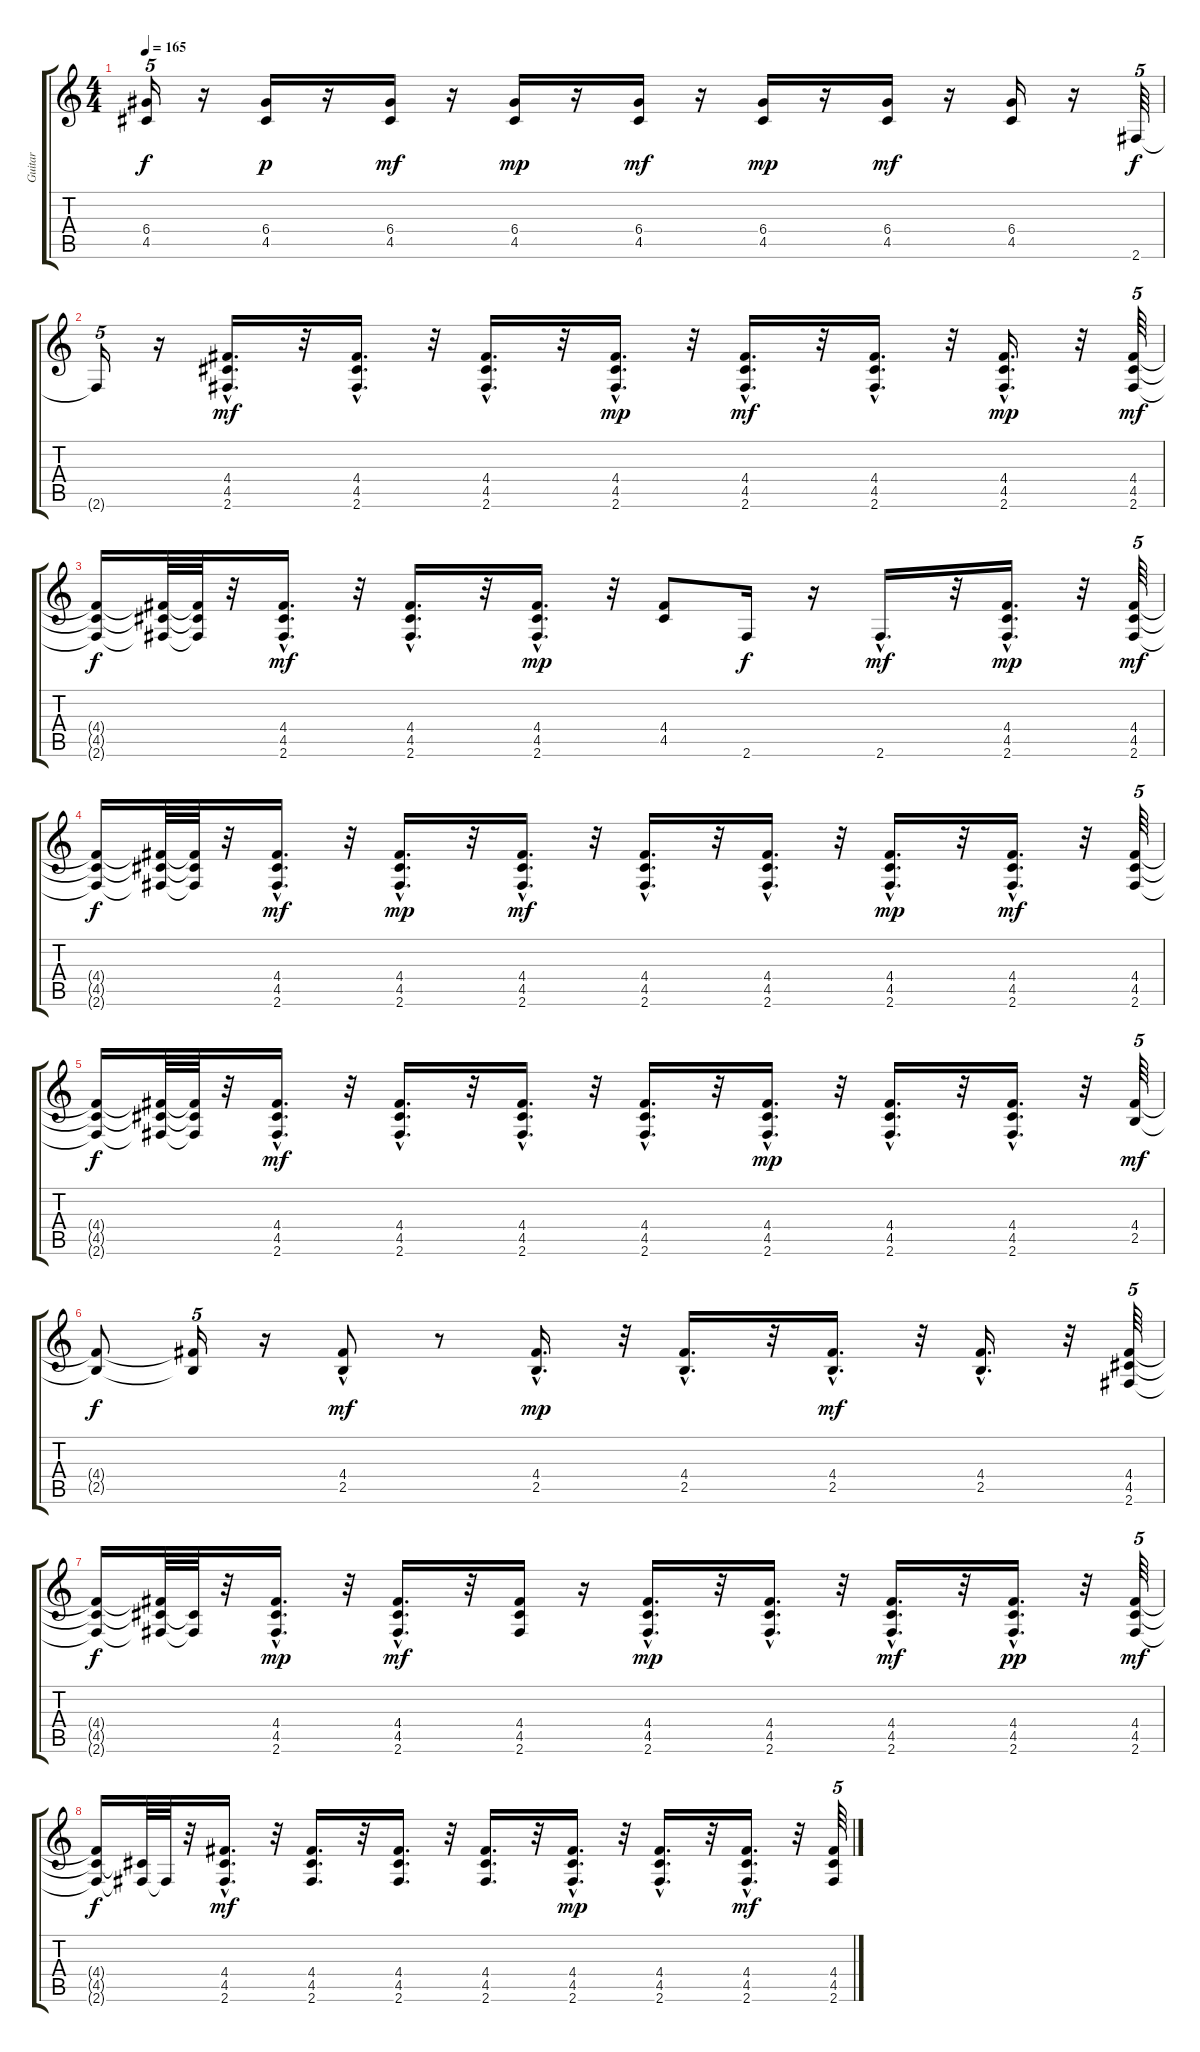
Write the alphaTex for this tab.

\track ("Guitar" "Guitar") {instrument distortionguitar}
\staff {score tabs}
\tuning (E4 B3 G3 D3 A2 E2) {hide}
\ts (4 4)
\tempo 165
\clef g2
\ks c
(6.4{t} 4.5{t}).16{tu (5 4) dy f} r.16 (6.4 4.5).16{dy p} r.16 (6.4 4.5).16{dy mf} r.16 (6.4 4.5).16{dy mp} r.16 (6.4 4.5).16{dy mf} r.16 (6.4 4.5).16{dy mp} r.16 (6.4 4.5).16{dy mf} r.16 (6.4 4.5).16 r.16 2.6.64{tu (5 4) dy f} |
2.6{t}.16{tu (5 4)} r.16 (4.4{hac} 4.5{hac} 2.6{hac}).16{d dy mf} r.32 (4.4{hac} 4.5{hac} 2.6{hac}).16{d} r.32 (4.4{hac} 4.5 2.6).16{d} r.32 (4.4{hac} 4.5{hac} 2.6{hac}).16{d dy mp} r.32 (4.4{hac} 4.5{hac} 2.6{hac}).16{d dy mf} r.32 (4.4{hac} 4.5{hac} 2.6{hac}).16{d} r.32 (4.4{hac} 4.5{hac} 2.6{hac}).16{d dy mp} r.32 (4.4 4.5 2.6).64{tu (5 4) dy mf} |
(4.4{t} 4.5{t} 2.6{t}).16{dy f} (4.4{t} 4.5{t} 2.6{t}).64 (4.4{t} 4.5{t} 2.6{t}).64 r.32 (4.4{hac} 4.5{hac} 2.6{hac}).16{d dy mf} r.32 (4.4{hac} 4.5{hac} 2.6{hac}).16{d} r.32 (4.4{hac} 4.5{hac} 2.6{hac}).16{d dy mp} r.32 (4.4 4.5).8 2.6.16{dy f} r.16 2.6{hac}.16{d dy mf} r.32 (4.4{hac} 4.5{hac} 2.6{hac}).16{d dy mp} r.32 (4.4 4.5 2.6).64{tu (5 4) dy mf} |
(4.4{t} 4.5{t} 2.6{t}).16{dy f} (4.4{t} 4.5{t} 2.6{t}).64 (4.4{t} 4.5{t} 2.6{t}).64 r.32 (4.4{hac} 4.5{hac} 2.6{hac}).16{d dy mf} r.32 (4.4{hac} 4.5{hac} 2.6{hac}).16{d dy mp} r.32 (4.4{hac} 4.5{hac} 2.6{hac}).16{d dy mf} r.32 (4.4{hac} 4.5{hac} 2.6{hac}).16{d} r.32 (4.4{hac} 4.5{hac} 2.6{hac}).16{d} r.32 (4.4{hac} 4.5{hac} 2.6{hac}).16{d dy mp} r.32 (4.4{hac} 4.5{hac} 2.6{hac}).16{d dy mf} r.32 (4.4 4.5 2.6).64{tu (5 4)} |
(4.4{t} 4.5{t} 2.6{t}).16{dy f} (4.4{t} 4.5{t} 2.6{t}).64 (4.4{t} 4.5{t} 2.6{t}).64 r.32 (4.4{hac} 4.5{hac} 2.6{hac}).16{d dy mf} r.32 (4.4{hac} 4.5{hac} 2.6{hac}).16{d} r.32 (4.4{hac} 4.5{hac} 2.6{hac}).16{d} r.32 (4.4{hac} 4.5{hac} 2.6{hac}).16{d} r.32 (4.4{hac} 4.5{hac} 2.6{hac}).16{d dy mp} r.32 (4.4{hac} 4.5{hac} 2.6{hac}).16{d} r.32 (4.4{hac} 4.5{hac} 2.6{hac}).16{d} r.32 (4.4 2.5).64{tu (5 4) dy mf} |
(4.4{t} 2.5{t}).8{dy f} (4.4{t} 2.5{t}).16{tu (5 4)} r.16 (4.4{hac} 2.5).8{dy mf} r.8 (4.4{hac} 2.5{hac}).16{d dy mp} r.32 (4.4{hac} 2.5{hac}).16{d} r.32 (4.4{hac} 2.5{hac}).16{d dy mf} r.32 (4.4{hac} 2.5{hac}).16{d} r.32 (4.4 4.5 2.6).64{tu (5 4)} |
(4.4{t} 4.5{t} 2.6{t}).16{dy f} (4.4{t} 4.5{t} 2.6{t}).64 (4.5{t} 2.6{t}).64 r.32 (4.4{hac} 4.5{hac} 2.6{hac}).16{d dy mp} r.32 (4.4 4.5 2.6{hac}).16{d dy mf} r.32 (4.4 4.5 2.6).16 r.16 (4.4{hac} 4.5{hac} 2.6{hac}).16{d dy mp} r.32 (4.4{hac} 4.5{hac} 2.6{hac}).16{d} r.32 (4.4 4.5{hac} 2.6{hac}).16{d dy mf} r.32 (4.4 4.5 2.6{hac}).16{d dy pp} r.32 (4.4 4.5 2.6).64{tu (5 4) dy mf} |
(4.4{t} 4.5{t} 2.6{t}).16{dy f} (4.5{t} 2.6{t}).64 2.6{t}.64 r.32 (4.4 4.5 2.6{hac}).16{d dy mf} r.32 (4.4 4.5 2.6).16{d} r.32 (4.4 4.5 2.6).16{d} r.32 (4.4 4.5 2.6).16{d} r.32 (4.4{hac} 4.5{hac} 2.6).16{d dy mp} r.32 (4.4{hac} 4.5{hac} 2.6{hac}).16{d} r.32 (4.4{hac} 4.5{hac} 2.6{hac}).16{d dy mf} r.32 (4.4 4.5 2.6).64{tu (5 4)}
